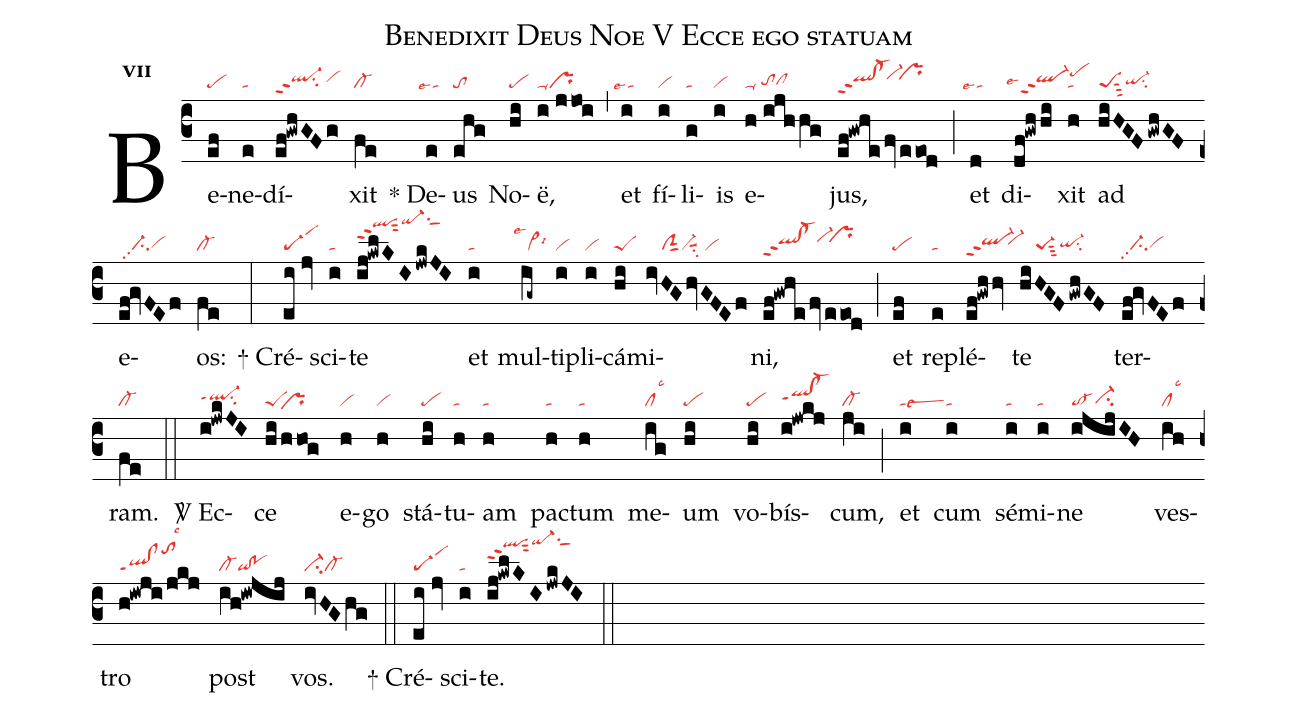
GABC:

name:Benedixit Deus Noe V Ecce ego statuam;
office-part:re;
mode:7;
nabc-lines:1;
%%
initial-style: 1;
name: Benedixit deus Noe;
mode: 7;
office-part: Responsorium;
annotation: Resp.;
annotation: vii;
%%
(c3) Be(ef|pe)ne(e|ta)dí(ef!gwhGFg|ql-hhppt2su2``vihh)xit(fe|cl-) <sp>*</sp> De(e|``talse4)us(ehg|to) No(hi|pe)ë,(i//jjoi|ta-pr) (,) et(i|``talse4) fí(i|vi)li(g|ta)is(i|vi) e(h//ijhhg|ta-/tohgclhg)jus,(ef!gwhe/fv/eeod|qlhh!cl-hhppt2`vi-hi`prhi) (;) et(d|``talse4) di(df!gwhhi|``ql-hhppt2lse4pehj)xit(h|ta) ad(hiHGF/gwhGF|peSsut3qi-hgsu2) e(ef!gvFEf|///ci-pp2vihg)os:(fe|cl-) (:)
<sp>+</sp> Cré(ei//jv|scG-1)sci(i|ta)te(ij!kwlKI/jwkJI|qlhnppt2sut2qi-hpsu1sut1) et(i|ta) mul(ig~|``vi>lse1lsi6)ti(i|vi)pli(i|vi)cá(hi|peS)mi(ivHGhvGFEf|////clSsut1vi-suu1su2/vi)ni,(ef!gwhe/fv/eeod|qlhh!cl-hhppt2vi-hi`prhi) (;) et(ef|pe) re(e|ta)plé(ef!gwhhv|ql-hhppt2``vi-hh)te(hiHGF/gwhGF|////pe-1sut3qi-hgsu2) ter(ef!gvFEf|//ci-pp2vihg)ram.(fe|cl-) (::)

<sp>V/</sp> Ec(i!jwkJI|ql-hhppt1su2)ce(hi/hhog|peS``prhe) e(h|vi)go(h|vi) stá(hi|pe)tu(h|ta)am(h|ta) pac(h|ta)tum(h|ta) me(ig|cllsc3)um(hi|pe) vo(hi|pe)bís(i!jwkj|qlhh!cl-hhppt1)cum,(ji|cl-) (;) et(i|talsew3) cum(i|ta) sé(i|ta)mi(i|ta)ne(ijijIH|to-ci-hg) ves(ih|cllsc3)tro(h!iwji/jkj|ql!clppt1tohllsc3) post(ih!iwjij|cl-qi!po) vos.(ivHGhg|ci-cl-) (::)
<sp>+</sp> Cré(ei//jv|scG-1)sci(i|ta)te.(ij!kwlKI/jwkJI|qlhnppt2sut2qi-hpsu1sut1) (::)
